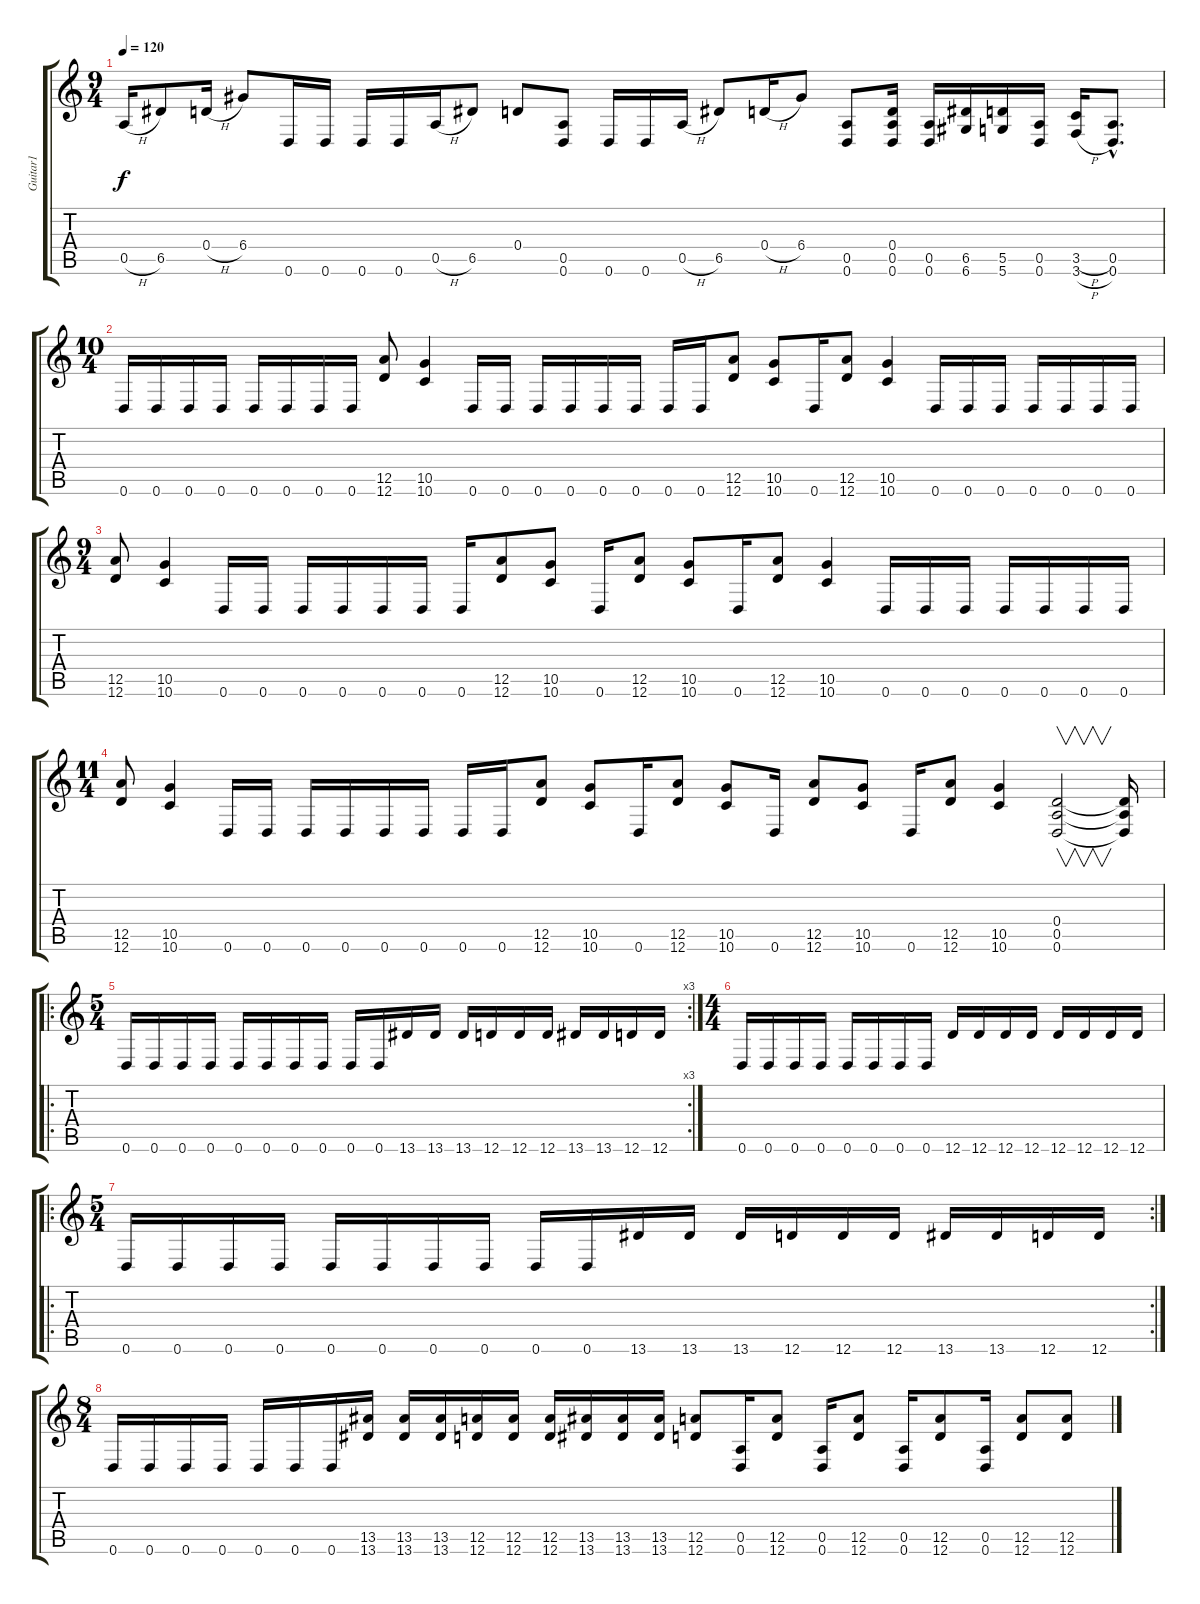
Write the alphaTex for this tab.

\track ("Guitar1" "Guitar1") {instrument overdrivenguitar}
\staff {score tabs}
\tuning (E4 B3 G3 D3 A2 D2) {hide}
\ts (9 4)
\tempo 120
\clef g2
\ks c
0.5{h}.16{dy f} 6.5.8 0.4{h}.16 6.4.8 0.6.16 0.6.16 0.6.16 0.6.16 0.5{h}.16 6.5.8 0.4.8 (0.5 0.6).8 0.6.16 0.6.16 0.5{h}.16 6.5.8 0.4{h}.16 6.4.8 (0.5 0.6).8 (0.4 0.5 0.6).16 (0.5 0.6).16 (6.5 6.6).16 (5.5 5.6).16 (0.5 0.6).16 (3.5{h} 3.6{h}).16 (0.5{hac} 0.6{hac}).8{d} |
\ts (10 4)
0.6.16 0.6.16 0.6.16 0.6.16 0.6.16 0.6.16 0.6.16 0.6.16 (12.5 12.6).8 (10.5 10.6).4 0.6.16 0.6.16 0.6.16 0.6.16 0.6.16 0.6.16 0.6.16 0.6.16 (12.5 12.6).8 (10.5 10.6).8 0.6.16 (12.5 12.6).8 (10.5 10.6).4 0.6.16 0.6.16 0.6.16 0.6.16 0.6.16 0.6.16 0.6.16 |
\ts (9 4)
(12.5 12.6).8 (10.5 10.6).4 0.6.16 0.6.16 0.6.16 0.6.16 0.6.16 0.6.16 0.6.16 (12.5 12.6).8 (10.5 10.6).8 0.6.16 (12.5 12.6).8 (10.5 10.6).8 0.6.16 (12.5 12.6).8 (10.5 10.6).4 0.6.16 0.6.16 0.6.16 0.6.16 0.6.16 0.6.16 0.6.16 |
\ts (11 4)
(12.5 12.6).8 (10.5 10.6).4 0.6.16 0.6.16 0.6.16 0.6.16 0.6.16 0.6.16 0.6.16 0.6.16 (12.5 12.6).8 (10.5 10.6).8 0.6.16 (12.5 12.6).8 (10.5 10.6).8 0.6.16 (12.5 12.6).8 (10.5 10.6).8 0.6.16 (12.5 12.6).8 (10.5 10.6).4 (0.4 0.5 0.6).2{v} (0.4{t} 0.5{t} 0.6{t}).16 |
\ro
\rc 3
\ts (5 4)
0.6.16 0.6.16 0.6.16 0.6.16 0.6.16 0.6.16 0.6.16 0.6.16 0.6.16 0.6.16 13.6.16 13.6.16 13.6.16 12.6.16 12.6.16 12.6.16 13.6.16 13.6.16 12.6.16 12.6.16 |
\ts (4 4)
0.6.16 0.6.16 0.6.16 0.6.16 0.6.16 0.6.16 0.6.16 0.6.16 12.6.16 12.6.16 12.6.16 12.6.16 12.6.16 12.6.16 12.6.16 12.6.16 |
\ro
\rc 2
\ts (5 4)
0.6.16 0.6.16 0.6.16 0.6.16 0.6.16 0.6.16 0.6.16 0.6.16 0.6.16 0.6.16 13.6.16 13.6.16 13.6.16 12.6.16 12.6.16 12.6.16 13.6.16 13.6.16 12.6.16 12.6.16 |
\ts (8 4)
0.6.16 0.6.16 0.6.16 0.6.16 0.6.16 0.6.16 0.6.16 (13.5 13.6).16 (13.5 13.6).16 (13.5 13.6).16 (12.5 12.6).16 (12.5 12.6).16 (12.5 12.6).16 (13.5 13.6).16 (13.5 13.6).16 (13.5 13.6).16 (12.5 12.6).8 (0.5 0.6).16 (12.5 12.6).8 (0.5 0.6).16 (12.5 12.6).8 (0.5 0.6).16 (12.5 12.6).8 (0.5 0.6).16 (12.5 12.6).8 (12.5 12.6).8
